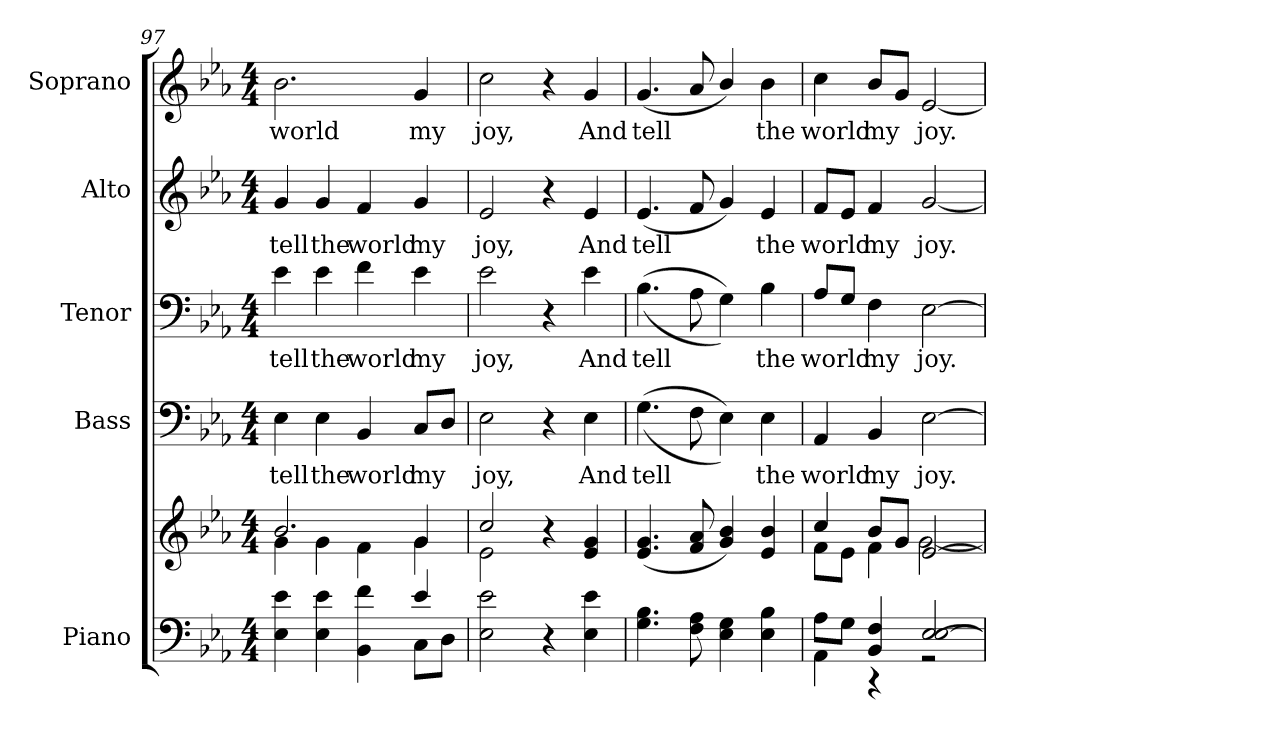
**kern	**kern	**kern	**text	**kern	**text	**kern	**text	**kern	**text
*part5	*part5	*part4	*part4	*part3	*part3	*part2	*part2	*part1	*part1
*staff6	*staff5	*staff4	*staff4	*staff3	*staff3	*staff2	*staff2	*staff1	*staff1
*I"Piano	*	*I"Bass	*	*I"Tenor	*	*I"Alto	*	*I"Soprano	*
*I'Pno.	*	*I'B.	*	*I'T.	*	*I'A.	*	*I'S.	*
*clefF4	*clefG2	*clefF4	*	*clefF4	*	*clefG2	*	*clefG2	*
*k[b-e-a-]	*k[b-e-a-]	*k[b-e-a-]	*	*k[b-e-a-]	*	*k[b-e-a-]	*	*k[b-e-a-]	*
*E-:	*E-:	*E-:	*	*E-:	*	*E-:	*	*E-:	*
*M4/4	*M4/4	*M4/4	*	*M4/4	*	*M4/4	*	*M4/4	*
=97	=97	=97	=97	=97	=97	=97	=97	=97	=97
*^	*^	*	*	*	*	*	*	*	*
!	!	!	!	!	!LO:LY:b:color=#000000	!	!	!	!	!	!
!	!	!	!	!	!	!	!LO:LY:b:color=#000000	!	!	!	!
!	!	!	!	!	!	!	!	!	!LO:LY:b:color=#000000	!	!
!	!	!	!	!	!	!	!	!	!	!	!LO:LY:b:color=#000000
4E-i\ 4e-i	2ryy	2.b-i/	4gi\	4E-i\	tell	4e-i\	tell	4gi/	tell	2.b-i\	world
!	!	!	!	!	!LO:LY:b:color=#000000	!	!	!	!	!	!
!	!	!	!	!	!	!	!LO:LY:b:color=#000000	!	!	!	!
!	!	!	!	!	!	!	!	!	!LO:LY:b:color=#000000	!	!
4E-i\ 4e-i	.	.	4gi\	4E-i\	the	4e-i\	the	4gi/	the	.	.
!	!	!	!	!	!LO:LY:b:color=#000000	!	!	!	!	!	!
!	!	!	!	!	!	!	!LO:LY:b:color=#000000	!	!	!	!
!	!	!	!	!	!	!	!	!	!LO:LY:b:color=#000000	!	!
4BB-i\ 4fi	4ryy	.	4fi\	4BB-i/	world	4fi\	world	4fi/	world	.	.
!	!	!	!	!	!LO:LY:b:color=#000000	!	!	!	!	!	!
!	!	!	!	!	!	!	!LO:LY:b:color=#000000	!	!	!	!
!	!	!	!	!	!	!	!	!	!LO:LY:b:color=#000000	!	!
!	!	!	!	!	!	!	!	!	!	!	!LO:LY:b:color=#000000
4e-i/	8Ci\L	4gi/	4gi\	8Ci/L	my	4e-i\	my	4gi/	my	4gi/	my
.	8Di\J	.	.	8Di/J	.	.	.	.	.	.	.
*v	*v	*	*	*	*	*	*	*	*	*	*
!!LO:PB:g=z
=98	=98	=98	=98	=98	=98	=98	=98	=98	=98	=98
*^	*	*	*	*	*	*	*	*	*	*
!	!	!	!	!	!LO:LY:b:color=#000000	!	!	!	!	!	!
*v	*v	*	*	*	*	*	*	*	*	*	*
*^	*	*	*	*	*	*	*	*	*	*
!	!	!	!	!	!	!	!LO:LY:b:color=#000000	!	!	!	!
*v	*v	*	*	*	*	*	*	*	*	*	*
*^	*	*	*	*	*	*	*	*	*	*
!	!	!	!	!	!	!	!	!	!LO:LY:b:color=#000000	!	!
*v	*v	*	*	*	*	*	*	*	*	*	*
*^	*	*	*	*	*	*	*	*	*	*
!	!	!	!	!	!	!	!	!	!	!	!LO:LY:b:color=#000000
*v	*v	*	*	*	*	*	*	*	*	*	*
2E-i\ 2e-i	2cci/	2e-i\	2E-i\	joy,	2e-i\	joy,	2e-i/	joy,	2cci\	joy,
4r	4r	4ryy	4r	.	4r	.	4r	.	4r	.
!	!	!	!	!LO:LY:b:color=#000000	!	!	!	!	!	!
!	!	!	!	!	!	!LO:LY:b:color=#000000	!	!	!	!
!	!	!	!	!	!	!	!	!LO:LY:b:color=#000000	!	!
!	!	!	!	!	!	!	!	!	!	!LO:LY:b:color=#000000
4E-i\ 4e-i	4e-i/ 4gi	4ryy	4E-i\	And	4e-i\	And	4e-i/	And	4gi/	And
*	*v	*v	*	*	*	*	*	*	*	*
=99	=99	=99	=99	=99	=99	=99	=99	=99	=99
*	*^	*	*	*	*	*	*	*	*
!	!	!	!	!LO:LY:b:color=#000000	!	!	!	!	!	!
*	*v	*v	*	*	*	*	*	*	*	*
*	*^	*	*	*	*	*	*	*	*
!	!	!	!	!	!	!LO:LY:b:color=#000000	!	!	!	!
*	*v	*v	*	*	*	*	*	*	*	*
*	*^	*	*	*	*	*	*	*	*
!	!	!	!	!	!	!	!	!LO:LY:b:color=#000000	!	!
*	*v	*v	*	*	*	*	*	*	*	*
*	*^	*	*	*	*	*	*	*	*
!	!	!	!	!	!	!	!	!	!	!LO:LY:b:color=#000000
*	*v	*v	*	*	*	*	*	*	*	*
4.Gi\ 4.B-i	(4.e-i/ 4.gi	((4.Gi\	tell	((4.B-i\	tell	(4.e-i/	tell	(4.gi/	tell
8Fi\ 8A-i	8fi/ 8a-i	8Fi\	.	8A-i\	.	8fi/	.	8a-i/	.
4E-i\ 4Gi	4gi/ 4b-i)	4E-i\))	.	4Gi\))	.	4gi/)	.	4b-i/)	.
!	!	!	!LO:LY:b:color=#000000	!	!	!	!	!	!
!	!	!	!	!	!LO:LY:b:color=#000000	!	!	!	!
!	!	!	!	!	!	!	!LO:LY:b:color=#000000	!	!
!	!	!	!	!	!	!	!	!	!LO:LY:b:color=#000000
4E-i\ 4B-i	4e-i/ 4b-i	4E-i\	the	4B-i\	the	4e-i/	the	4b-i\	the
=100	=100	=100	=100	=100	=100	=100	=100	=100	=100
*^	*^	*	*	*	*	*	*	*	*
!	!	!	!	!	!LO:LY:b:color=#000000	!	!	!	!	!	!
!	!	!	!	!	!	!	!LO:LY:b:color=#000000	!	!	!	!
!	!	!	!	!	!	!	!	!	!LO:LY:b:color=#000000	!	!
!	!	!	!	!	!	!	!	!	!	!	!LO:LY:b:color=#000000
8A-i\L	4AA-i\	4cci/	8fi\L	4AA-i/	world	8A-i/L	world	8fi/L	world	4cci\	world
8Gi\J	.	.	8e-i\J	.	.	8Gi/J	.	8e-i/J	.	.	.
!	!	!	!	!	!LO:LY:b:color=#000000	!	!	!	!	!	!
!	!	!	!	!	!	!	!LO:LY:b:color=#000000	!	!	!	!
!	!	!	!	!	!	!	!	!	!LO:LY:b:color=#000000	!	!
!	!	!	!	!	!	!	!	!	!	!	!LO:LY:b:color=#000000
4BB-i/ 4Fi	4r	8b-i/L	4fi\	4BB-i/	my	4Fi\	my	4fi/	my	8b-i/L	my
.	.	8gi/J	.	.	.	.	.	.	.	8gi/J	.
!	!	!	!	!	!LO:LY:b:color=#000000	!	!	!	!	!	!
!	!	!	!	!	!	!	!LO:LY:b:color=#000000	!	!	!	!
!	!	!	!	!	!	!	!	!	!LO:LY:b:color=#000000	!	!
!	!	!	!	!	!	!	!	!	!	!	!LO:LY:b:color=#000000
[>2E-i/ [>2E-i	2r	[>2e-i/	[<2gi\	[>2E-i\	joy.	[>2E-i\	joy.	[<2gi/	joy.	[<2e-i/	joy.
*v	*v	*	*	*	*	*	*	*	*	*	*
*	*v	*v	*	*	*	*	*	*	*	*
=	=	=	=	=	=	=	=	=	=
*-	*-	*-	*-	*-	*-	*-	*-	*-	*-
